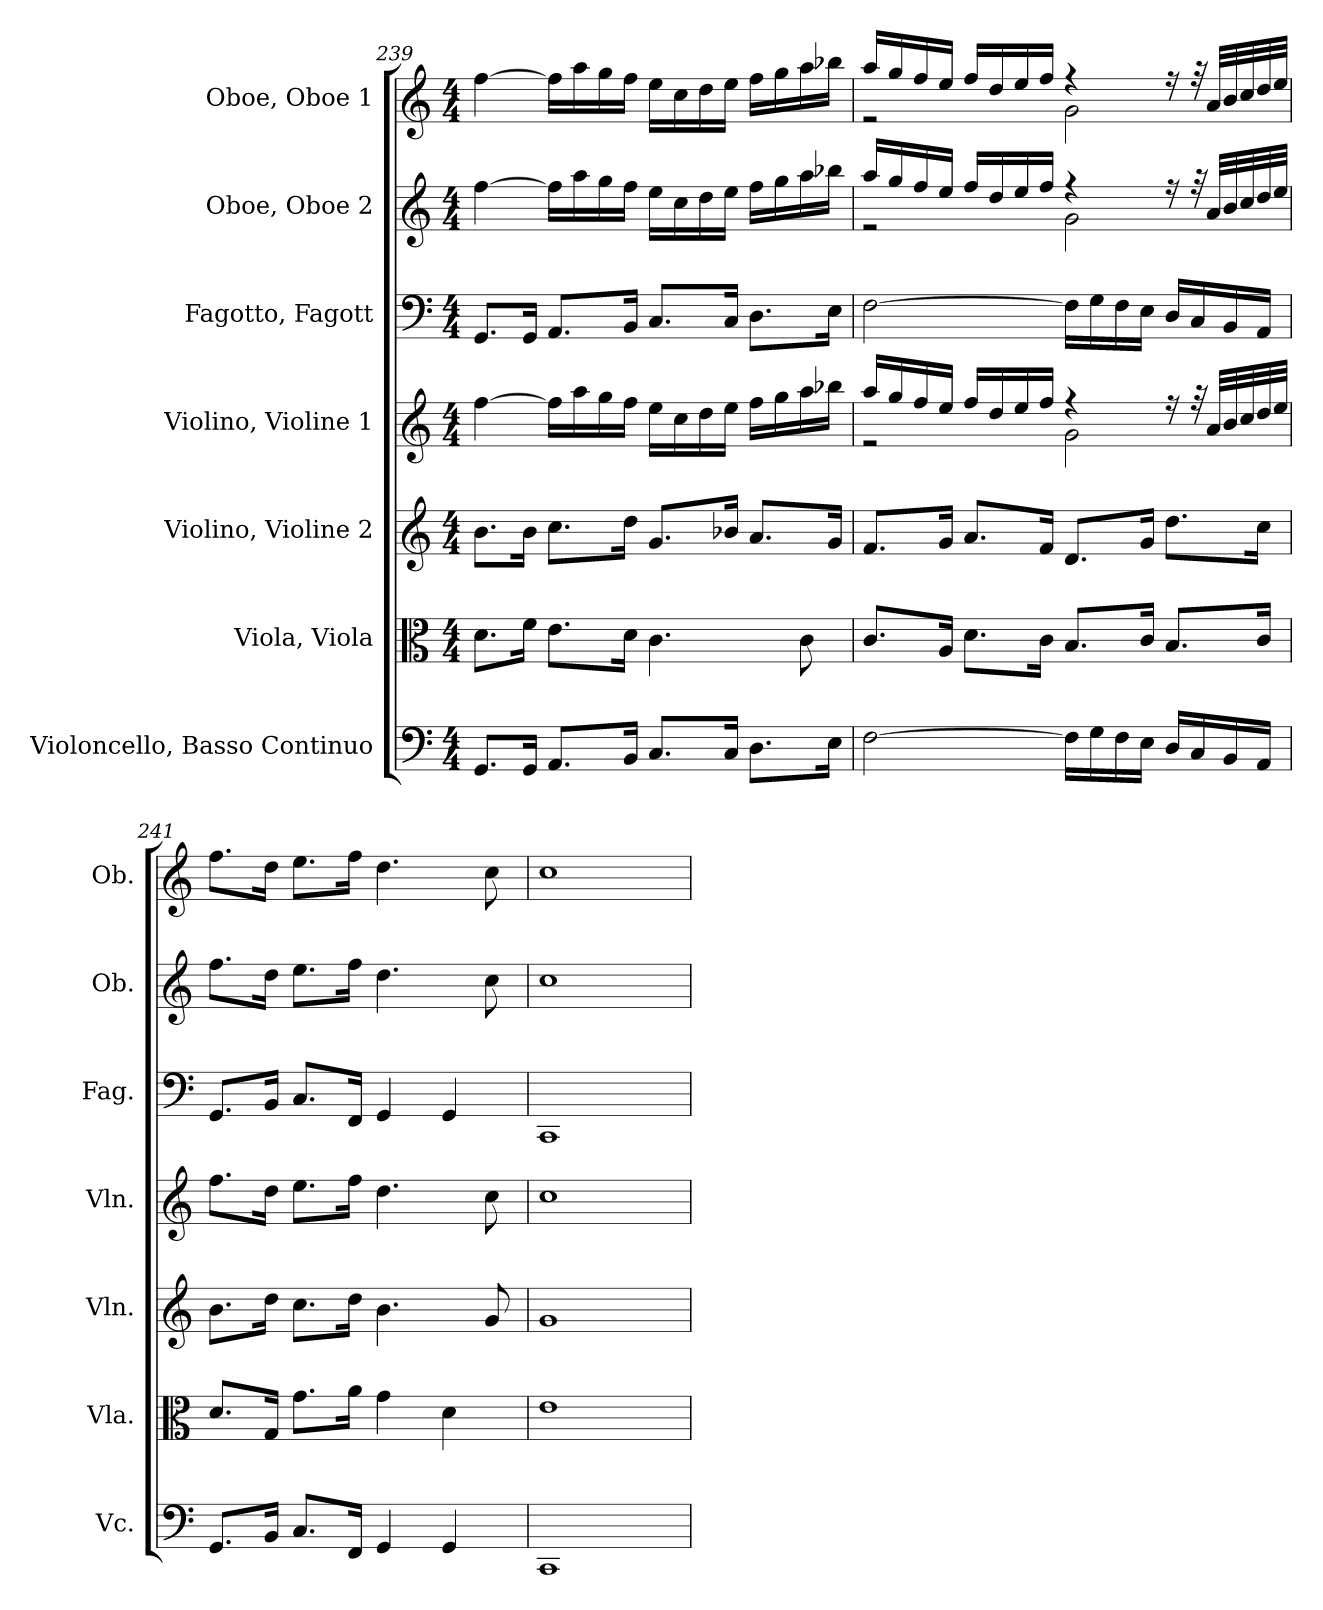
**kern	**kern	**kern	**kern	**kern	**kern	**kern
*part7	*part6	*part5	*part4	*part3	*part2	*part1
*staff7	*staff6	*staff5	*staff4	*staff3	*staff2	*staff1
*I"Violoncello, Basso Continuo	*I"Viola, Viola	*I"Violino, Violine 2	*I"Violino, Violine 1	*I"Fagotto, Fagott	*I"Oboe, Oboe 2	*I"Oboe, Oboe 1
*I'Vc.	*I'Vla.	*I'Vln.	*I'Vln.	*I'Fag.	*I'Ob.	*I'Ob.
!!LO:PB:g=z
*clefF4	*clefC3	*clefG2	*clefG2	*clefF4	*clefG2	*clefG2
*k[]	*k[]	*k[]	*k[]	*k[]	*k[]	*k[]
*M4/4	*M4/4	*M4/4	*M4/4	*M4/4	*M4/4	*M4/4
=239	=239	=239	=239	=239	=239	=239
8.GG/L	8.d\L	8.b\L	[4ff\	8.GG/L	[4ff\	[4ff\
16GG/Jk	16f\Jk	16b\Jk	.	16GG/Jk	.	.
8.AA/L	8.e\L	8.cc\L	16ff\LL]	8.AA/L	16ff\LL]	16ff\LL]
.	.	.	16aa\	.	16aa\	16aa\
.	.	.	16gg\	.	16gg\	16gg\
16BB/Jk	16d\Jk	16dd\Jk	16ff\JJ	16BB/Jk	16ff\JJ	16ff\JJ
8.C/L	4.c\	8.g/L	16ee\LL	8.C/L	16ee\LL	16ee\LL
.	.	.	16cc\	.	16cc\	16cc\
.	.	.	16dd\	.	16dd\	16dd\
16C/Jk	.	16b-X/Jk	16ee\JJ	16C/Jk	16ee\JJ	16ee\JJ
8.D\L	.	8.a/L	16ff\LL	8.D\L	16ff\LL	16ff\LL
.	.	.	16gg\	.	16gg\	16gg\
.	8c\	.	16aa\	.	16aa\	16aa\
16E\Jk	.	16g/Jk	16bb-X\JJ	16E\Jk	16bb-X\JJ	16bb-X\JJ
=240	=240	=240	=240	=240	=240	=240
*	*	*	*^	*	*^	*^
[2F\	8.c/L	8.f/L	16aa/LL	2r	[2F\	16aa/LL	2r	16aa/LL	2r
.	.	.	16gg/	.	.	16gg/	.	16gg/	.
.	.	.	16ff/	.	.	16ff/	.	16ff/	.
.	16A/Jk	16g/Jk	16ee/JJ	.	.	16ee/JJ	.	16ee/JJ	.
.	8.d\L	8.a/L	16ff/LL	.	.	16ff/LL	.	16ff/LL	.
.	.	.	16dd/	.	.	16dd/	.	16dd/	.
.	.	.	16ee/	.	.	16ee/	.	16ee/	.
.	16c\Jk	16f/Jk	16ff/JJ	.	.	16ff/JJ	.	16ff/JJ	.
16F\LL]	8.B/L	8.d/L	4r	2g\	16F\LL]	4r	2g\	4r	2g\
16G\	.	.	.	.	16G\	.	.	.	.
16F\	.	.	.	.	16F\	.	.	.	.
16E\JJ	16c/Jk	16g/Jk	.	.	16E\JJ	.	.	.	.
16D/LL	8.B/L	8.dd\L	16r	.	16D/LL	16r	.	16r	.
16C/	.	.	32r	.	16C/	32r	.	32r	.
.	.	.	32a/LLL	.	.	32a/LLL	.	32a/LLL	.
16BB/	.	.	32b/	.	16BB/	32b/	.	32b/	.
.	.	.	32cc/	.	.	32cc/	.	32cc/	.
16AA/JJ	16c/Jk	16cc\Jk	32dd/	.	16AA/JJ	32dd/	.	32dd/	.
.	.	.	32ee/JJJ	.	.	32ee/JJJ	.	32ee/JJJ	.
*	*	*	*	*	*	*v	*v	*	*
*	*	*	*v	*v	*	*	*v	*v
=241	=241	=241	=241	=241	=241	=241
8.GG/L	8.d/L	8.b\L	8.ff\L	8.GG/L	8.ff\L	8.ff\L
16BB/Jk	16G/Jk	16dd\Jk	16dd\Jk	16BB/Jk	16dd\Jk	16dd\Jk
8.C/L	8.g\L	8.cc\L	8.ee\L	8.C/L	8.ee\L	8.ee\L
16FF/Jk	16a\Jk	16dd\Jk	16ff\Jk	16FF/Jk	16ff\Jk	16ff\Jk
4GG/	4g\	4.b\	4.dd\	4GG/	4.dd\	4.dd\
4GG/	4d\	.	.	4GG/	.	.
.	.	8g/	8cc\	.	8cc\	8cc\
=242	=242	=242	=242	=242	=242	=242
1CC	1e	1g	1cc	1CC	1cc	1cc
=	=	=	=	=	=	=
*-	*-	*-	*-	*-	*-	*-
